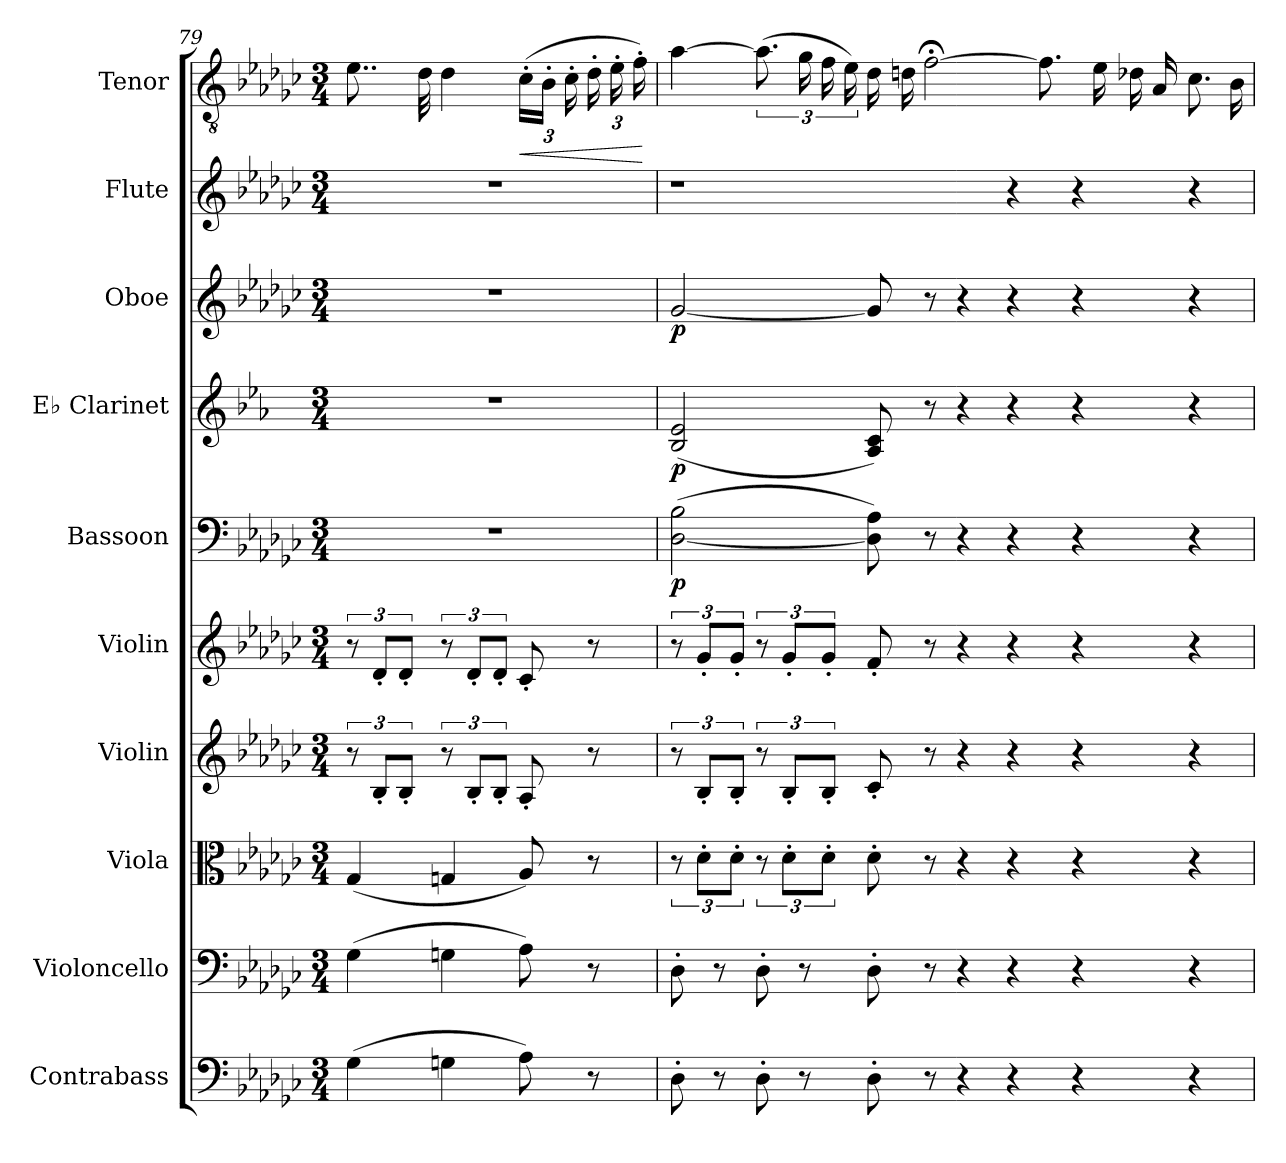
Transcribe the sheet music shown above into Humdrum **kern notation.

**kern	**kern	**kern	**kern	**kern	**kern	**dynam	**kern	**dynam	**kern	**dynam	**kern	**kern	**dynam
*part10	*part9	*part8	*part7	*part6	*part5	*part5	*part4	*part4	*part3	*part3	*part2	*part1	*part1
*staff10	*staff9	*staff8	*staff7	*staff6	*staff5	*staff5	*staff4	*staff4	*staff3	*staff3	*staff2	*staff1	*staff1
*I"Contrabass	*I"Violoncello	*I"Viola	*I"Violin	*I"Violin	*I"Bassoon	*	*I"E♭ Clarinet	*	*I"Oboe	*	*I"Flute	*I"Tenor	*
*I'Cb.	*I'Vc.	*I'Vla.	*I'Vln.	*I'Vln.	*I'Bsn.	*	*I'E♭ Cl.	*	*I'Ob.	*	*I'Fl.	*I'T.	*
*clefF4	*clefF4	*clefC3	*clefG2	*clefG2	*clefF4	*	*clefG2	*	*clefG2	*	*clefG2	*clefGv2	*
*ITrd7c12	*	*	*	*	*	*	*ITrd-2c-3	*	*	*	*	*	*
*k[b-e-a-d-g-c-]	*k[b-e-a-d-g-c-]	*k[b-e-a-d-g-c-]	*k[b-e-a-d-g-c-]	*k[b-e-a-d-g-c-]	*k[b-e-a-d-g-c-]	*	*k[b-e-a-d-g-c-]	*	*k[b-e-a-d-g-c-]	*	*k[b-e-a-d-g-c-]	*k[b-e-a-d-g-c-]	*
*M3/4	*M3/4	*M3/4	*M3/4	*M3/4	*M3/4	*	*M3/4	*	*M3/4	*	*M3/4	*M3/4	*
=79	=79	=79	=79	=79	=79	=79	=79	=79	=79	=79	=79	=79	=79
(4GG-\	(4G-\	(4G-/	12r	12r	2.r	.	2.r	.	2.r	.	2.r	8..e-\	.
.	.	.	12B-'/L	12d-'/L	.	.	.	.	.	.	.	.	.
.	.	.	12B-'/J	12d-'/J	.	.	.	.	.	.	.	.	.
.	.	.	.	.	.	.	.	.	.	.	.	32d-\	.
4GGn\	4Gn\	4Gn/	12r	12r	.	.	.	.	.	.	.	4d-\	.
.	.	.	12B-'/L	12d-'/L	.	.	.	.	.	.	.	.	.
.	.	.	12B-'/J	12d-'/J	.	.	.	.	.	.	.	.	.
*	*	*	*	*	*	*	*	*	*	*	*	*Xbrackettup	*
!	!	!	!	!	!	!	!	!	!	!	!	!	!LO:HP:b
8AA-\)	8A-\)	8A-/)	8A-'/	8c-'/	.	.	.	.	.	.	.	(24c-'\LL	<
.	.	.	.	.	.	.	.	.	.	.	.	24B-'\JJ	.
.	.	.	.	.	.	.	.	.	.	.	.	24c-'\	.
8r	8r	8r	8r	8r	.	.	.	.	.	.	.	24d-'\	.
.	.	.	.	.	.	.	.	.	.	.	.	24e-'\	.
.	.	.	.	.	.	.	.	.	.	.	.	24f'\)	.
.	.	.	.	.	.	.	.	.	.	.	.	.	[
!!LO:PB:g=z
=80	=80	=80	=80	=80	=80	=80	=80	=80	=80	=80	=80	=80	=80
!	!	!	!	!	!	!LO:DY:b	!	!LO:DY:b	!	!LO:DY:b	!	!	!
8DD-'\	8D-'\	12r	12r	12r	(>[2D-\ 2B-\	p	(2d-/ 2g-/	p	[2g-/	p	1r	[4a-\	.
.	.	12d-'\L	12B-'/L	12g-'/L	.	.	.	.	.	.	.	.	.
8r	8r	.	.	.	.	.	.	.	.	.	.	.	.
.	.	12d-'\J	12B-'/J	12g-'/J	.	.	.	.	.	.	.	.	.
*	*	*	*	*	*	*	*	*	*	*	*	*brackettup	*
8DD-'\	8D-'\	12r	12r	12r	.	.	.	.	.	.	.	(12.a-\]	.
.	.	12d-'\L	12B-'/L	12g-'/L	.	.	.	.	.	.	.	.	.
8r	8r	.	.	.	.	.	.	.	.	.	.	24g-\	.
.	.	12d-'\J	12B-'/J	12g-'/J	.	.	.	.	.	.	.	24f\	.
.	.	.	.	.	.	.	.	.	.	.	.	24e-\)	.
8DD-'\	8D-'\	8d-'\	8c-'/	8f'/	8D-\] 8A-\)	.	8c-/ 8e-/)	.	8g-/]	.	.	16d-\	.
.	.	.	.	.	.	.	.	.	.	.	.	16dn\	.
8r	8r	8r	8r	8r	8r	.	8r	.	8r	.	.	[2f;<\	.
4r	4r	4r	4r	4r	4r	.	4r	.	4r	.	.	.	.
4r	4r	4r	4r	4r	4r	.	4r	.	4r	.	4r	.	.
.	.	.	.	.	.	.	.	.	.	.	.	8.f\]	.
4r	4r	4r	4r	4r	4r	.	4r	.	4r	.	4r	.	.
.	.	.	.	.	.	.	.	.	.	.	.	16e-\	.
.	.	.	.	.	.	.	.	.	.	.	.	16d-X\	.
.	.	.	.	.	.	.	.	.	.	.	.	16A-/	.
4r	4r	4r	4r	4r	4r	.	4r	.	4r	.	4r	8.c-\	.
.	.	.	.	.	.	.	.	.	.	.	.	16B-\	.
=	=	=	=	=	=	=	=	=	=	=	=	=	=
*-	*-	*-	*-	*-	*-	*-	*-	*-	*-	*-	*-	*-	*-
